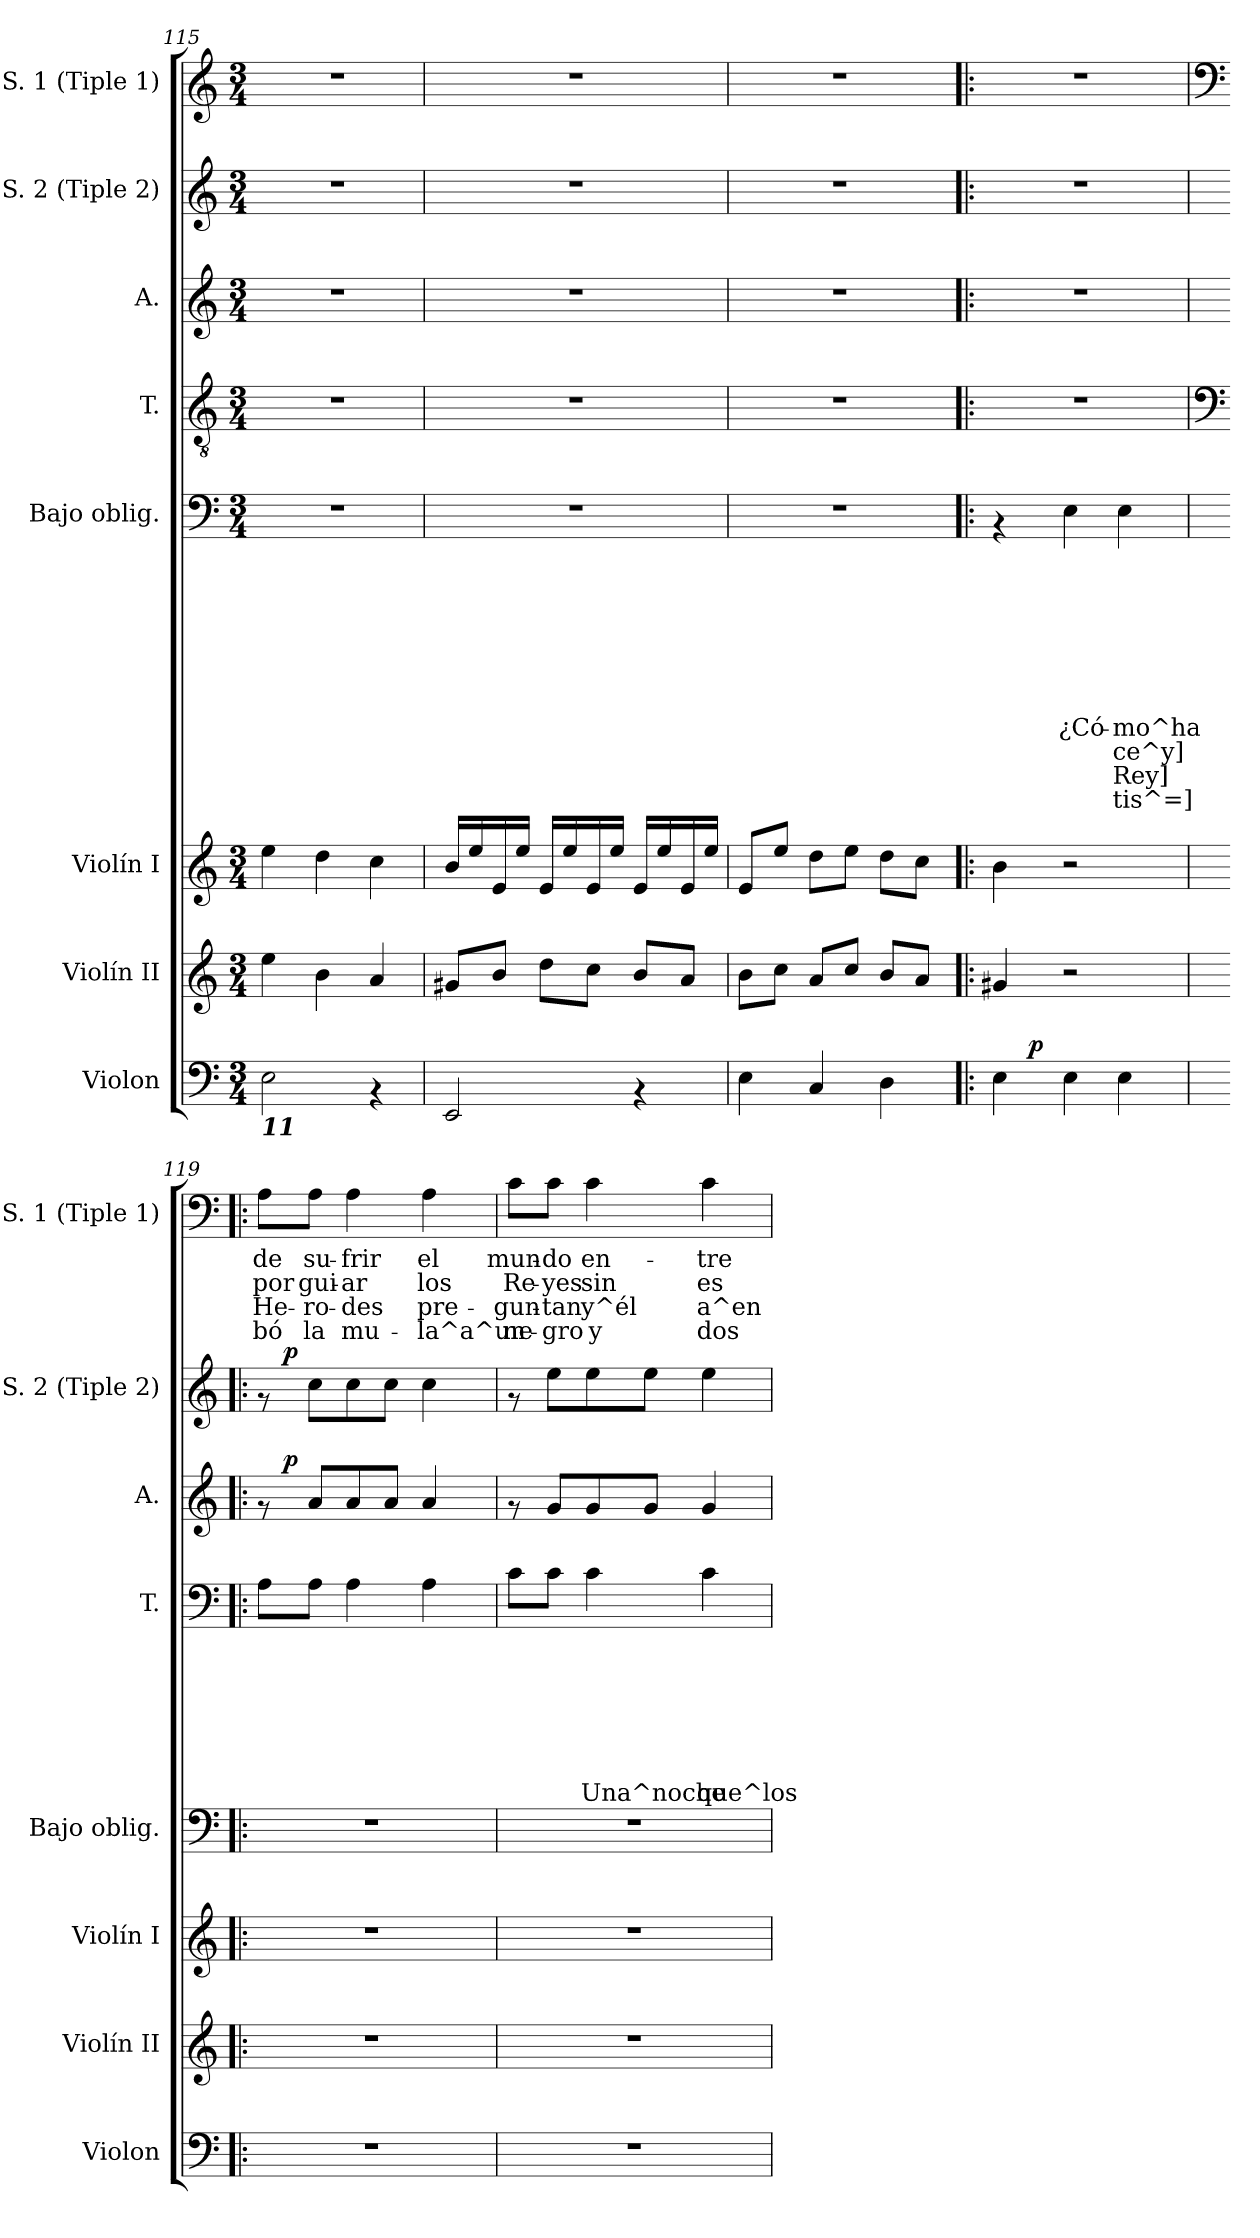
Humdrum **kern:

**kern	**dynam	**kern	**kern	**kern	**text	**text	**text	**text	**text	**text	**text	**text	**text	**text	**text	**kern	**text	**text	**text	**text	**text	**text	**text	**kern	**dynam	**kern	**dynam	**kern	**text	**text	**text	**text
*part8	*part8	*part7	*part6	*part5	*part5	*part5	*part5	*part5	*part5	*part5	*part5	*part5	*part5	*part5	*part5	*part4	*part4	*part4	*part4	*part4	*part4	*part4	*part4	*part3	*part3	*part2	*part2	*part1	*part1	*part1	*part1	*part1
*staff8	*staff8	*staff7	*staff6	*staff5	*staff5	*staff5	*staff5	*staff5	*staff5	*staff5	*staff5	*staff5	*staff5	*staff5	*staff5	*staff4	*staff4	*staff4	*staff4	*staff4	*staff4	*staff4	*staff4	*staff3	*staff3	*staff2	*staff2	*staff1	*staff1	*staff1	*staff1	*staff1
*I"Violon	*	*I"Violín II	*I"Violín I	*I"Bajo oblig.	*	*	*	*	*	*	*	*	*	*	*	*I"T.	*	*	*	*	*	*	*	*I"A.	*	*I"S. 2 (Tiple 2)	*	*I"S. 1 (Tiple 1)	*	*	*	*
*I'Violon	*	*I'Violín II	*I'Violín I	*I'Bajo oblig.	*	*	*	*	*	*	*	*	*	*	*	*I'T.	*	*	*	*	*	*	*	*I'A.	*	*I'S. 2 (Tiple 2)	*	*I'S. 1 (Tiple 1)	*	*	*	*
!!LO:PB:g=z
*clefF4	*	*clefG2	*clefG2	*clefF4	*	*	*	*	*	*	*	*	*	*	*	*clefGv2	*	*	*	*	*	*	*	*clefG2	*	*clefG2	*	*clefG2	*	*	*	*
*k[]	*	*k[]	*k[]	*k[]	*	*	*	*	*	*	*	*	*	*	*	*k[]	*	*	*	*	*	*	*	*k[]	*	*k[]	*	*k[]	*	*	*	*
*C:	*	*C:	*C:	*C:	*	*	*	*	*	*	*	*	*	*	*	*C:	*	*	*	*	*	*	*	*C:	*	*C:	*	*C:	*	*	*	*
*M3/4	*	*M3/4	*M3/4	*M3/4	*	*	*	*	*	*	*	*	*	*	*	*M3/4	*	*	*	*	*	*	*	*M3/4	*	*M3/4	*	*M3/4	*	*	*	*
=115	=115	=115	=115	=115	=115	=115	=115	=115	=115	=115	=115	=115	=115	=115	=115	=115	=115	=115	=115	=115	=115	=115	=115	=115	=115	=115	=115	=115	=115	=115	=115	=115
!LO:TX:b:Bi:t=11	!	!	!	!	!	!	!	!	!	!	!	!	!	!	!	!	!	!	!	!	!	!	!	!	!	!	!	!	!	!	!	!
2E\	.	4ee\	4ee\	2.r	.	.	.	.	.	.	.	.	.	.	.	2.r	.	.	.	.	.	.	.	2.r	.	2.r	.	2.r	.	.	.	.
.	.	4b\	4dd\	.	.	.	.	.	.	.	.	.	.	.	.	.	.	.	.	.	.	.	.	.	.	.	.	.	.	.	.	.
4rAA	.	4a/	4cc\	.	.	.	.	.	.	.	.	.	.	.	.	.	.	.	.	.	.	.	.	.	.	.	.	.	.	.	.	.
=116	=116	=116	=116	=116	=116	=116	=116	=116	=116	=116	=116	=116	=116	=116	=116	=116	=116	=116	=116	=116	=116	=116	=116	=116	=116	=116	=116	=116	=116	=116	=116	=116
2EE/	.	8g#X/L	16b/LL	2.r	.	.	.	.	.	.	.	.	.	.	.	2.r	.	.	.	.	.	.	.	2.r	.	2.r	.	2.r	.	.	.	.
.	.	.	16ee/	.	.	.	.	.	.	.	.	.	.	.	.	.	.	.	.	.	.	.	.	.	.	.	.	.	.	.	.	.
.	.	8b/J	16e/	.	.	.	.	.	.	.	.	.	.	.	.	.	.	.	.	.	.	.	.	.	.	.	.	.	.	.	.	.
.	.	.	16ee/JJ	.	.	.	.	.	.	.	.	.	.	.	.	.	.	.	.	.	.	.	.	.	.	.	.	.	.	.	.	.
.	.	8dd\L	16e/LL	.	.	.	.	.	.	.	.	.	.	.	.	.	.	.	.	.	.	.	.	.	.	.	.	.	.	.	.	.
.	.	.	16ee/	.	.	.	.	.	.	.	.	.	.	.	.	.	.	.	.	.	.	.	.	.	.	.	.	.	.	.	.	.
.	.	8cc\J	16e/	.	.	.	.	.	.	.	.	.	.	.	.	.	.	.	.	.	.	.	.	.	.	.	.	.	.	.	.	.
.	.	.	16ee/JJ	.	.	.	.	.	.	.	.	.	.	.	.	.	.	.	.	.	.	.	.	.	.	.	.	.	.	.	.	.
4rAA	.	8b/L	16e/LL	.	.	.	.	.	.	.	.	.	.	.	.	.	.	.	.	.	.	.	.	.	.	.	.	.	.	.	.	.
.	.	.	16ee/	.	.	.	.	.	.	.	.	.	.	.	.	.	.	.	.	.	.	.	.	.	.	.	.	.	.	.	.	.
.	.	8a/J	16e/	.	.	.	.	.	.	.	.	.	.	.	.	.	.	.	.	.	.	.	.	.	.	.	.	.	.	.	.	.
.	.	.	16ee/JJ	.	.	.	.	.	.	.	.	.	.	.	.	.	.	.	.	.	.	.	.	.	.	.	.	.	.	.	.	.
=117	=117	=117	=117	=117	=117	=117	=117	=117	=117	=117	=117	=117	=117	=117	=117	=117	=117	=117	=117	=117	=117	=117	=117	=117	=117	=117	=117	=117	=117	=117	=117	=117
4E\	.	8b\L	8e/L	2.r	.	.	.	.	.	.	.	.	.	.	.	2.r	.	.	.	.	.	.	.	2.r	.	2.r	.	2.r	.	.	.	.
.	.	8cc\J	8ee/J	.	.	.	.	.	.	.	.	.	.	.	.	.	.	.	.	.	.	.	.	.	.	.	.	.	.	.	.	.
4C/	.	8a/L	8dd\L	.	.	.	.	.	.	.	.	.	.	.	.	.	.	.	.	.	.	.	.	.	.	.	.	.	.	.	.	.
.	.	8cc/J	8ee\J	.	.	.	.	.	.	.	.	.	.	.	.	.	.	.	.	.	.	.	.	.	.	.	.	.	.	.	.	.
4D\	.	8b/L	8dd\L	.	.	.	.	.	.	.	.	.	.	.	.	.	.	.	.	.	.	.	.	.	.	.	.	.	.	.	.	.
.	.	8a/J	8cc\J	.	.	.	.	.	.	.	.	.	.	.	.	.	.	.	.	.	.	.	.	.	.	.	.	.	.	.	.	.
=118!|:	=118!|:	=118!|:	=118!|:	=118!|:	=118!|:	=118!|:	=118!|:	=118!|:	=118!|:	=118!|:	=118!|:	=118!|:	=118!|:	=118!|:	=118!|:	=118!|:	=118!|:	=118!|:	=118!|:	=118!|:	=118!|:	=118!|:	=118!|:	=118!|:	=118!|:	=118!|:	=118!|:	=118!|:	=118!|:	=118!|:	=118!|:	=118!|:
*^	*	*	*	*	*	*	*	*	*	*	*	*	*	*	*	*	*	*	*	*	*	*	*	*	*	*	*	*	*	*	*	*
4E\	8ryy	.	4g#X/	4b\	4rAA	.	.	.	.	.	.	.	.	.	.	.	2.r	.	.	.	.	.	.	.	2.r	.	2.r	.	2.r	.	.	.	.
!	!	!LO:DY:a	!	!	!	!	!	!	!	!	!	!	!	!	!	!	!	!	!	!	!	!	!	!	!	!	!	!	!	!	!	!	!
.	2ryy	p	.	.	.	.	.	.	.	.	.	.	.	.	.	.	.	.	.	.	.	.	.	.	.	.	.	.	.	.	.	.	.
!	!	!	!	!	!	!	!	!	!	!	!	!	!LO:LY:b	!	!	!	!	!	!	!	!	!	!	!	!	!	!	!	!	!	!	!	!
4E\	.	.	2r	2r	4E\	.	.	.	.	.	.	.	¿Có-	.	.	.	.	.	.	.	.	.	.	.	.	.	.	.	.	.	.	.	.
!	!	!	!	!	!	!	!	!	!	!	!	!	!LO:LY:b	!LO:LY:b	!LO:LY:b	!LO:LY:b	!	!	!	!	!	!	!	!	!	!	!	!	!	!	!	!	!
4E\	.	.	.	.	4E\	.	.	.	.	.	.	.	-mo^ha	ce^y]	Rey]	tis^=]	.	.	.	.	.	.	.	.	.	.	.	.	.	.	.	.	.
.	8ryy	.	.	.	.	.	.	.	.	.	.	.	.	.	.	.	.	.	.	.	.	.	.	.	.	.	.	.	.	.	.	.	.
*v	*v	*	*	*	*	*	*	*	*	*	*	*	*	*	*	*	*	*	*	*	*	*	*	*	*	*	*	*	*	*	*	*	*
!!LO:LB:g=z
=119!|:	=119!|:	=119!|:	=119!|:	=119!|:	=119!|:	=119!|:	=119!|:	=119!|:	=119!|:	=119!|:	=119!|:	=119!|:	=119!|:	=119!|:	=119!|:	=119!|:	=119!|:	=119!|:	=119!|:	=119!|:	=119!|:	=119!|:	=119!|:	=119!|:	=119!|:	=119!|:	=119!|:	=119!|:	=119!|:	=119!|:	=119!|:	=119!|:
*	*	*	*	*	*	*	*	*	*	*	*	*	*	*	*	*clefF4	*	*	*	*	*	*	*	*	*	*	*	*clefF4	*	*	*	*
*^	*	*	*	*	*	*	*	*	*	*	*	*	*	*	*	*	*	*	*	*	*	*	*	*	*	*	*	*	*	*	*	*
!	!	!	!	!	!	!	!	!	!	!	!	!	!	!	!	!	!	!	!	!	!	!	!	!	!	!	!	!	!	!LO:LY:b	!LO:LY:b	!LO:LY:b	!LO:LY:b
*v	*v	*	*	*	*	*	*	*	*	*	*	*	*	*	*	*	*	*	*	*	*	*	*	*	*^	*	*^	*	*	*	*	*	*
2.r	.	2.r	2.r	2.r	.	.	.	.	.	.	.	.	.	.	.	8A\L	.	.	.	.	.	.	.	8rf	16ryy	.	8rf	16ryy	.	8A\L	de	por	He-	bó
!	!	!	!	!	!	!	!	!	!	!	!	!	!	!	!	!	!	!	!	!	!	!	!	!	!	!LO:DY:a	!	!	!LO:DY:a	!	!	!	!	!
.	.	.	.	.	.	.	.	.	.	.	.	.	.	.	.	.	.	.	.	.	.	.	.	.	2ryy	p	.	2ryy	p	.	.	.	.	.
!	!	!	!	!	!	!	!	!	!	!	!	!	!	!	!	!	!	!	!	!	!	!	!	!	!	!	!	!	!	!	!LO:LY:b	!LO:LY:b	!LO:LY:b	!LO:LY:b
.	.	.	.	.	.	.	.	.	.	.	.	.	.	.	.	8A\J	.	.	.	.	.	.	.	8a/L	.	.	8cc\L	.	.	8A\J	su-	gui-	-ro-	la
!	!	!	!	!	!	!	!	!	!	!	!	!	!	!	!	!	!	!	!	!	!	!	!	!	!	!	!	!	!	!	!LO:LY:b	!LO:LY:b	!LO:LY:b	!LO:LY:b
.	.	.	.	.	.	.	.	.	.	.	.	.	.	.	.	4A\	.	.	.	.	.	.	.	8a/	.	.	8cc\	.	.	4A\	-frir	-ar	-des	mu-
.	.	.	.	.	.	.	.	.	.	.	.	.	.	.	.	.	.	.	.	.	.	.	.	8a/J	.	.	8cc\J	.	.	.	.	.	.	.
!	!	!	!	!	!	!	!	!	!	!	!	!	!	!	!	!	!	!	!	!	!	!	!	!	!	!	!	!	!	!	!LO:LY:b	!LO:LY:b	!LO:LY:b	!LO:LY:b
.	.	.	.	.	.	.	.	.	.	.	.	.	.	.	.	4A\	.	.	.	.	.	.	.	4a/	.	.	4cc\	.	.	4A\	el	los	pre-	-la^a^un
.	.	.	.	.	.	.	.	.	.	.	.	.	.	.	.	.	.	.	.	.	.	.	.	.	8.ryy	.	.	8.ryy	.	.	.	.	.	.
=120	=120	=120	=120	=120	=120	=120	=120	=120	=120	=120	=120	=120	=120	=120	=120	=120	=120	=120	=120	=120	=120	=120	=120	=120	=120	=120	=120	=120	=120	=120	=120	=120	=120	=120
!	!	!	!	!	!	!	!	!	!	!	!	!	!	!	!	!	!	!	!	!	!	!	!	!	!	!	!	!	!	!	!LO:LY:b	!LO:LY:b	!LO:LY:b	!LO:LY:b
*	*	*	*	*	*	*	*	*	*	*	*	*	*	*	*	*	*	*	*	*	*	*	*	*v	*v	*	*	*	*	*	*	*	*	*
*	*	*	*	*	*	*	*	*	*	*	*	*	*	*	*	*	*	*	*	*	*	*	*	*	*	*v	*v	*	*	*	*	*	*
2.r	.	2.r	2.r	2.r	.	.	.	.	.	.	.	.	.	.	.	8c\L	.	.	.	.	.	.	.	8rf	.	8rf	.	8c\L	mun-	Re-	-gun-	ne-
!	!	!	!	!	!	!	!	!	!	!	!	!	!	!	!	!	!	!	!	!	!	!	!	!	!	!	!	!	!LO:LY:b	!LO:LY:b	!LO:LY:b	!LO:LY:b
.	.	.	.	.	.	.	.	.	.	.	.	.	.	.	.	8c\J	.	.	.	.	.	.	.	8g/L	.	8ee\L	.	8c\J	-do	-yes	-tan	-gro
!	!	!	!	!	!	!	!	!	!	!	!	!	!	!	!	!	!	!	!	!	!	!	!LO:LY:b	!	!	!	!	!	!LO:LY:b	!LO:LY:b	!LO:LY:b	!LO:LY:b
.	.	.	.	.	.	.	.	.	.	.	.	.	.	.	.	4c\	.	.	.	.	.	.	Una^noche	8g/	.	8ee\	.	4c\	en-	sin	y^él	y
.	.	.	.	.	.	.	.	.	.	.	.	.	.	.	.	.	.	.	.	.	.	.	.	8g/J	.	8ee\J	.	.	.	.	.	.
!	!	!	!	!	!	!	!	!	!	!	!	!	!	!	!	!	!	!	!	!	!	!	!LO:LY:b	!	!	!	!	!	!LO:LY:b	!LO:LY:b	!LO:LY:b	!LO:LY:b
.	.	.	.	.	.	.	.	.	.	.	.	.	.	.	.	4c\	.	.	.	.	.	.	que^los	4g/	.	4ee\	.	4c\	-tre	es-	a^en-	dos
=	=	=	=	=	=	=	=	=	=	=	=	=	=	=	=	=	=	=	=	=	=	=	=	=	=	=	=	=	=	=	=	=
*-	*-	*-	*-	*-	*-	*-	*-	*-	*-	*-	*-	*-	*-	*-	*-	*-	*-	*-	*-	*-	*-	*-	*-	*-	*-	*-	*-	*-	*-	*-	*-	*-
